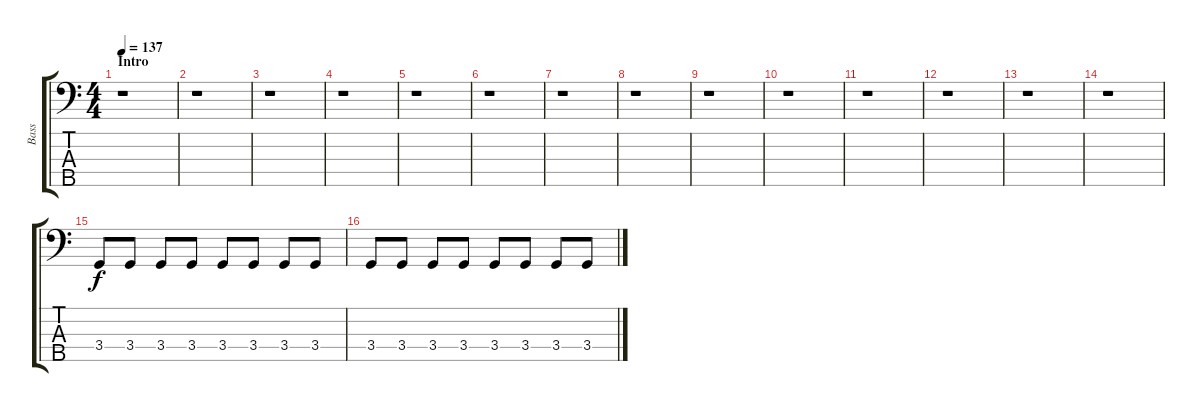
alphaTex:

\track ("Bass" "Bass") {instrument electricbassfinger}
\staff {score tabs}
\tuning (G2 D2 A1 E1 B0) {hide}
\ts (4 4)
\section ("" "Intro ")
\tempo 137
\clef f4
\ks c
r.1{dy f instrument electricbassfinger} |
r.1 |
r.1 |
r.1 |
r.1 |
r.1 |
r.1 |
r.1 |
r.1 |
r.1 |
r.1 |
r.1 |
r.1 |
r.1 |
3.4.8 3.4.8 3.4.8 3.4.8 3.4.8 3.4.8 3.4.8 3.4.8 |
3.4.8 3.4.8 3.4.8 3.4.8 3.4.8 3.4.8 3.4.8 3.4.8
